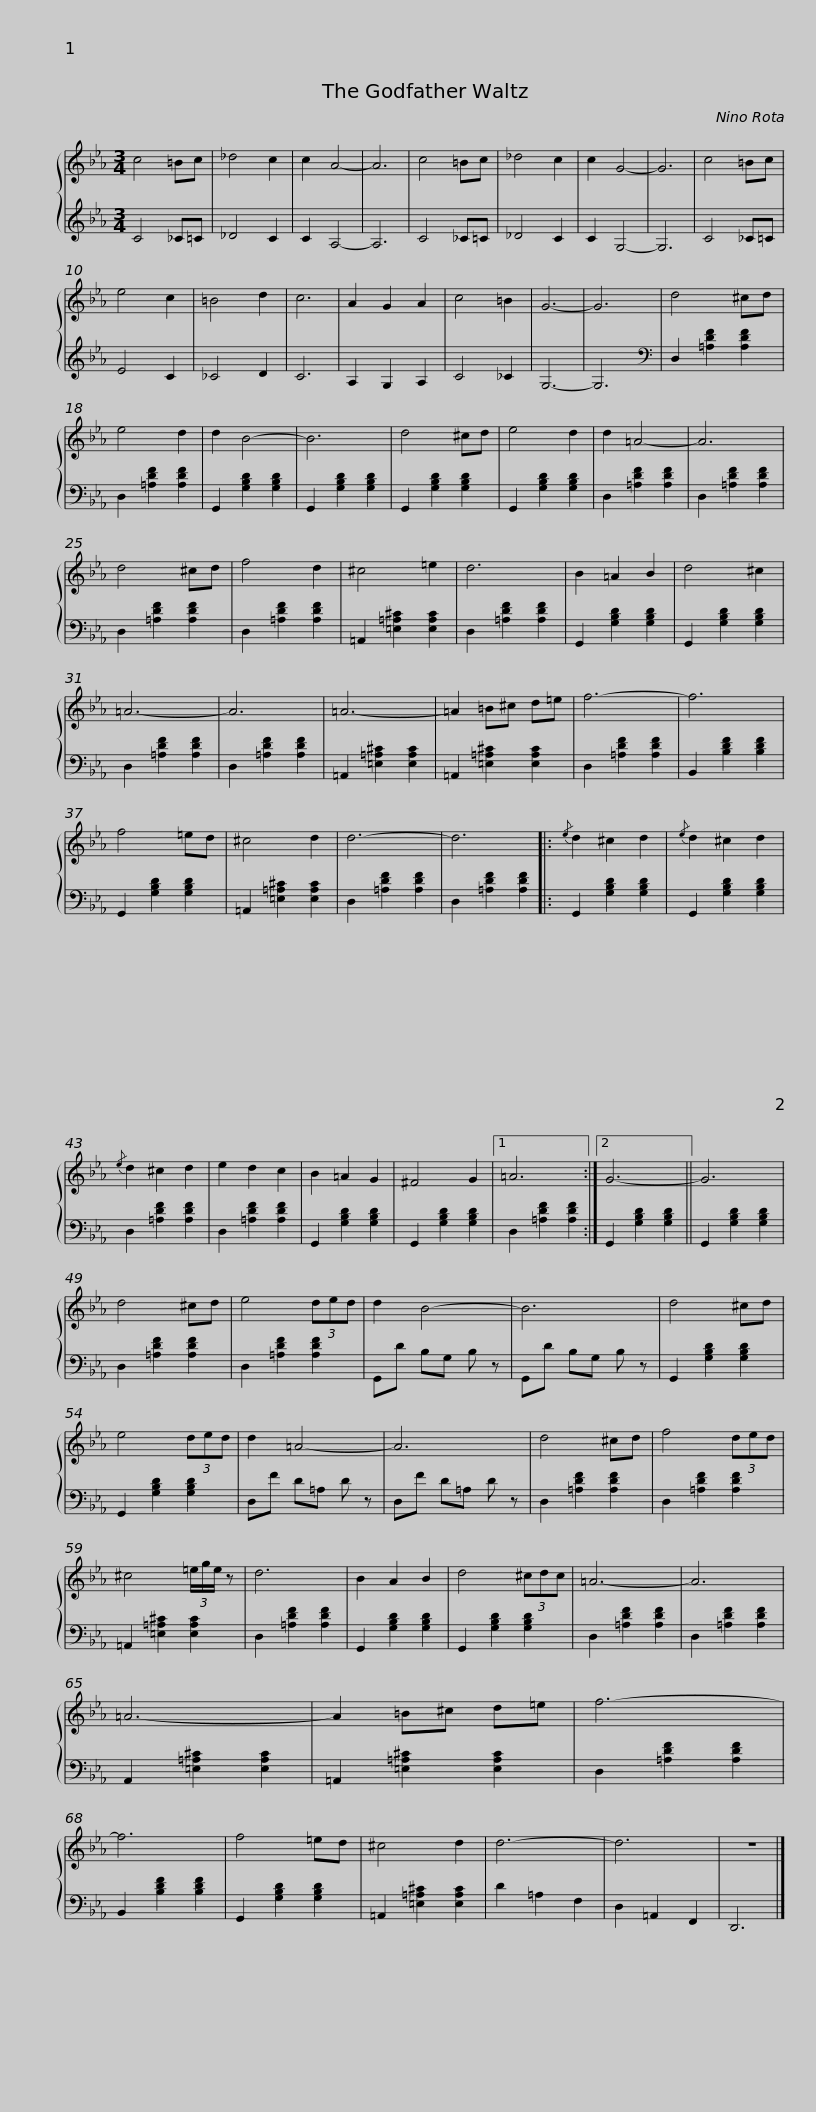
X:1
%%score { 1 | 2 }
L:1/8
M:3/4
I:linebreak $
K:Eb
V:1 treble
V:2 treble
V:1
 c4 =Bc | _d4 c2 | c2 A4- | A6 | c4 =Bc | %5
 _d4 c2 | c2 G4- | G6 |$ c4 =Bc | e4 c2 | %10
 =B4 d2 | c6 | A2 G2 A2 | c4 =B2 | G6- | %15
 G6 | d4 ^cd |$ e4 d2 | d2 B4- | B6 | %20
 d4 ^cd | e4 d2 | d2 =A4- | A6 |$ d4 ^cd | %25
 f4 d2 | ^c4 =e2 | d6 | B2 =A2 B2 | d4 ^c2 | %30
 =A6- |$ A6 | =A6- | =A2 =B^c d=e | f6- | %35
 f6 | f4 =ed |$ ^c4 d2 | d6- | d6 |: %40
{/e} d2 ^c2 d2 |{/e} d2 ^c2 d2 |{/e} d2 ^c2 d2 |$ e2 d2 c2 | B2 =A2 G2 | %45
 ^F4 G2 |1 =A6 :|2 G6- || G6 | d4 ^cd |$ %50
 e4 (3ded | d2 B4- | B6 | d4 ^cd | e4 (3ded | %55
 d2 =A4- |$ A6 | d4 ^cd | f4 (3ded | ^c4 (3=e/g/e/ z | %60
 d6 | B2 A2 B2 |$ d4 (3^cdc | =A6- | A6 | %65
 =A6- | A2 =B^c d=e | f6- |$ f6 | f4 =ed | %70
 ^c4 d2 | d6- | d6 | z6 |] %74
V:2
 C4 _C=C | _D4 C2 | C2 A,4- | A,6 | C4 _C=C | %5
 _D4 C2 | C2 G,4- | G,6 |$ C4 _C=C | E4 C2 | %10
 _C4 D2 | C6 | A,2 G,2 A,2 | C4 _C2 | G,6- | %15
 G,6 |[K:bass] D,2 [=A,DF]2 [A,DF]2 |$ D,2 [=A,DF]2 [A,DF]2 | G,,2 [G,B,D]2 [G,B,D]2 | G,,2 [G,B,D]2 [G,B,D]2 | %20
 G,,2 [G,B,D]2 [G,B,D]2 | G,,2 [G,B,D]2 [G,B,D]2 | D,2 [=A,DF]2 [A,DF]2 | D,2 [=A,DF]2 [A,DF]2 |$ D,2 [=A,DF]2 [A,DF]2 | %25
 D,2 [=A,DF]2 [A,DF]2 | =A,,2 [=E,=A,^C]2 [E,A,C]2 | D,2 [=A,DF]2 [A,DF]2 | G,,2 [G,B,D]2 [G,B,D]2 | G,,2 [G,B,D]2 [G,B,D]2 | %30
 D,2 [=A,DF]2 [A,DF]2 |$ D,2 [=A,DF]2 [A,DF]2 | =A,,2 [=E,=A,^C]2 [E,A,C]2 | =A,,2 [=E,=A,^C]2 [E,A,C]2 | D,2 [=A,DF]2 [A,DF]2 | %35
 B,,2 [B,DF]2 [B,DF]2 | G,,2 [G,B,D]2 [G,B,D]2 |$ =A,,2 [=E,=A,^C]2 [E,A,C]2 | D,2 [=A,DF]2 [A,DF]2 | D,2 [=A,DF]2 [A,DF]2 |: %40
 G,,2 [G,B,D]2 [G,B,D]2 | G,,2 [G,B,D]2 [G,B,D]2 | D,2 [=A,DF]2 [A,DF]2 |$ D,2 [=A,DF]2 [A,DF]2 | G,,2 [G,B,D]2 [G,B,D]2 | %45
 G,,2 [G,B,D]2 [G,B,D]2 |1 D,2 [=A,DF]2 [A,DF]2 :|2 G,,2 [G,B,D]2 [G,B,D]2 || G,,2 [G,B,D]2 [G,B,D]2 | D,2 [=A,DF]2 [A,DF]2 |$ %50
 D,2 [=A,DF]2 [A,DF]2 | G,,D B,G, B, z | G,,D B,G, B, z | G,,2 [G,B,D]2 [G,B,D]2 | G,,2 [G,B,D]2 [G,B,D]2 | %55
 D,F D=A, D z |$ D,F D=A, D z | D,2 [=A,DF]2 [A,DF]2 | D,2 [=A,DF]2 [A,DF]2 | =A,,2 [=E,=A,^C]2 [E,A,C]2 | %60
 D,2 [=A,DF]2 [A,DF]2 | G,,2 [G,B,D]2 [G,B,D]2 |$ G,,2 [G,B,D]2 [G,B,D]2 | D,2 [=A,DF]2 [A,DF]2 | D,2 [=A,DF]2 [A,DF]2 | %65
 A,,2 [=E,=A,^C]2 [E,A,C]2 | =A,,2 [=E,=A,^C]2 [E,A,C]2 | D,2 [=A,DF]2 [A,DF]2 |$ B,,2 [B,DF]2 [B,DF]2 | G,,2 [G,B,D]2 [G,B,D]2 | %70
 =A,,2 [=E,=A,^C]2 [E,A,C]2 | D2 =A,2 F,2 | D,2 =A,,2 F,,2 | D,,6 |] %74
